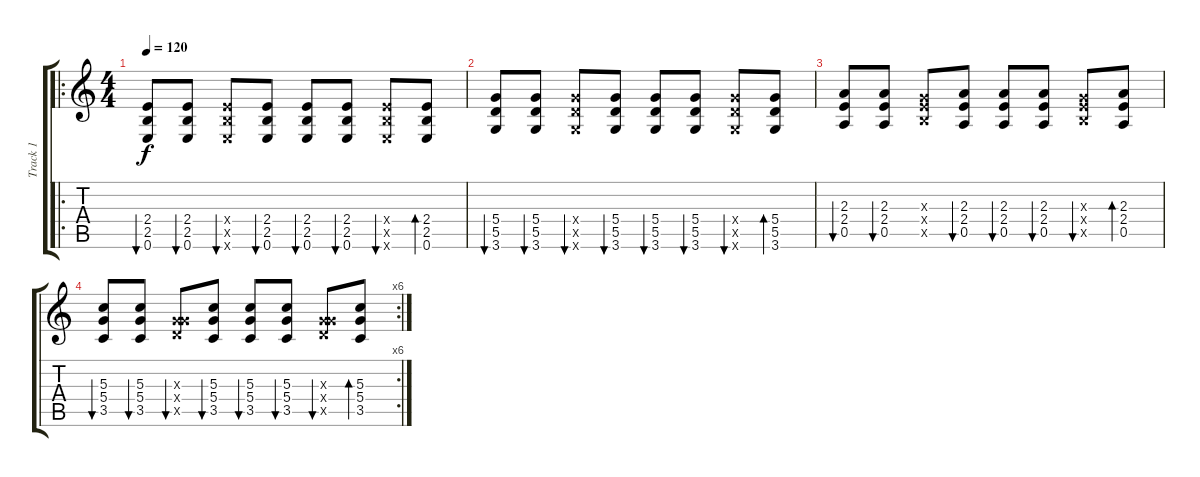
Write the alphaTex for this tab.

\track ("Track 1" "Track 1") {instrument distortionguitar}
\staff {score tabs}
\tuning (E4 B3 G3 D3 A2 E2) {hide}
\ro
\ts (4 4)
\tempo 120
\clef g2
\ks c
(2.4 2.5 0.6).8{bu 60 dy f} (2.4 2.5 0.6).8{bu 60} (2.4{x} 2.5{x} 0.6{x}).8{bu 60} (2.4 2.5 0.6).8{bu 60} (2.4 2.5 0.6).8{bu 60} (2.4 2.5 0.6).8{bu 60} (2.4{x} 2.5{x} 0.6{x}).8{bu 60} (2.4 2.5 0.6).8{bd 60} |
(5.4 5.5 3.6).8{bu 60} (5.4 5.5 3.6).8{bu 60} (5.4{x} 5.5{x} 3.6{x}).8{bu 60} (5.4 5.5 3.6).8{bu 60} (5.4 5.5 3.6).8{bu 60} (5.4 5.5 3.6).8{bu 60} (5.4{x} 5.5{x} 3.6{x}).8{bu 60} (5.4 5.5 3.6).8{bd 60} |
(2.3 2.4 0.5).8{bu 60} (2.3 2.4 0.5).8{bu 60} (0.3{x} 2.4{x} 2.5{x}).8 (2.3 2.4 0.5).8{bu 60} (2.3 2.4 0.5).8{bu 60} (2.3 2.4 0.5).8{bu 60} (0.3{x} 2.4{x} 2.5{x}).8{bu 60} (2.3 2.4 0.5).8{bd 60} |
\rc 6
(5.3 5.4 3.5).8{bu 60} (5.3 5.4 3.5).8{bu 60} (0.3{x} 5.4{x} 5.5{x}).8{bu 60} (5.3 5.4 3.5).8{bu 60} (5.3 5.4 3.5).8{bu 60} (5.3 5.4 3.5).8{bu 60} (0.3{x} 5.4{x} 5.5{x}).8{bu 60} (5.3 5.4 3.5).8{bd 60}
